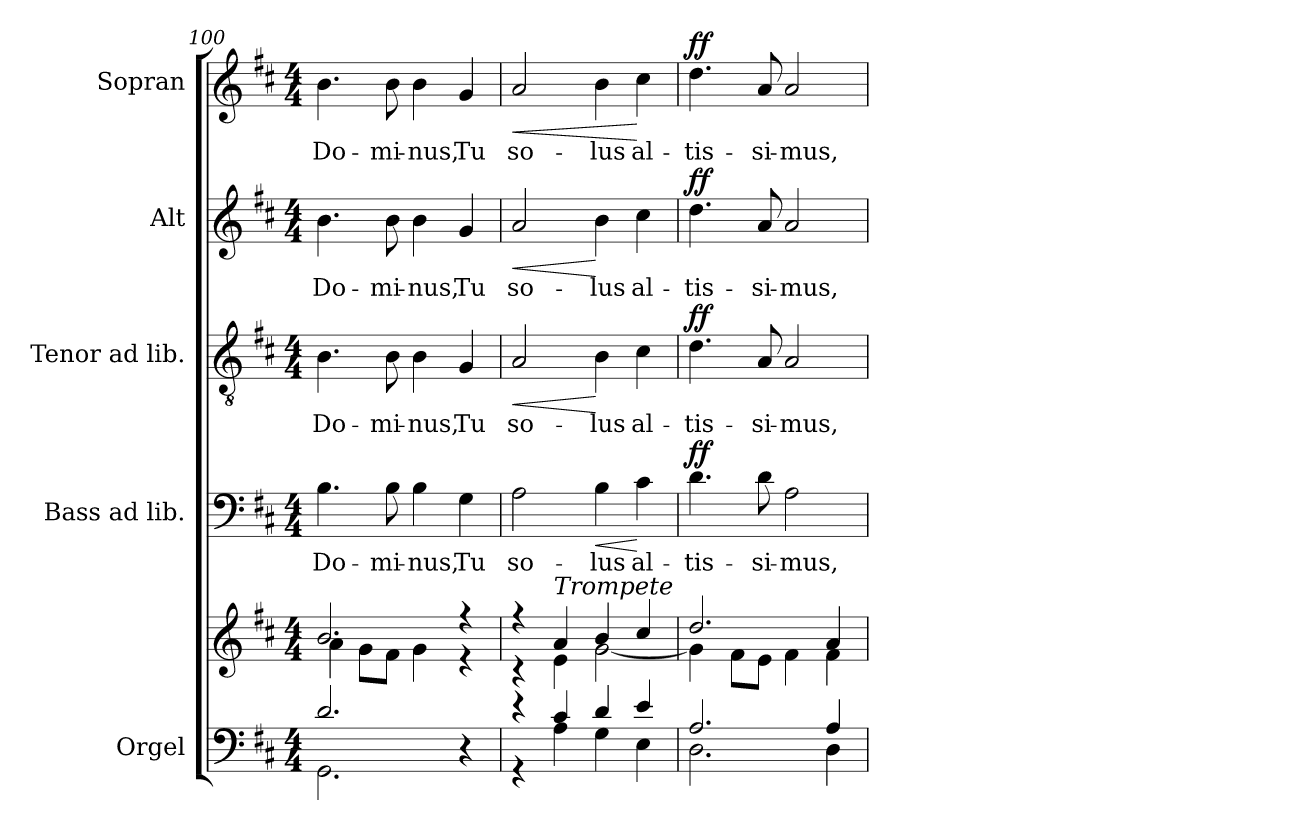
**kern	**kern	**kern	**text	**dynam	**kern	**text	**dynam	**kern	**text	**dynam	**kern	**text	**dynam
*part5	*part5	*part4	*part4	*part4	*part3	*part3	*part3	*part2	*part2	*part2	*part1	*part1	*part1
*staff6	*staff5	*staff4	*staff4	*staff4	*staff3	*staff3	*staff3	*staff2	*staff2	*staff2	*staff1	*staff1	*staff1
*I"Orgel	*	*I"Bass ad lib.	*	*	*I"Tenor ad lib.	*	*	*I"Alt	*	*	*I"Sopran	*	*
*I'Org.	*	*I'B.	*	*	*I'T.	*	*	*I'A.	*	*	*I'S.	*	*
*clefF4	*clefG2	*clefF4	*	*	*clefGv2	*	*	*clefG2	*	*	*clefG2	*	*
*k[f#c#]	*k[f#c#]	*k[f#c#]	*	*	*k[f#c#]	*	*	*k[f#c#]	*	*	*k[f#c#]	*	*
*D:	*D:	*D:	*	*	*D:	*	*	*D:	*	*	*D:	*	*
*M4/4	*M4/4	*M4/4	*	*	*M4/4	*	*	*M4/4	*	*	*M4/4	*	*
=100	=100	=100	=100	=100	=100	=100	=100	=100	=100	=100	=100	=100	=100
*^	*^	*	*	*	*	*	*	*	*	*	*	*	*
!	!	!	!	!	!LO:LY:b	!	!	!LO:LY:b	!	!	!LO:LY:b	!	!	!LO:LY:b	!
2.d/	2.GG\	2.b/	4a\	4.B\	Do-	.	4.B\	Do-	.	4.b\	Do-	.	4.b\	Do-	.
.	.	.	8g\L	.	.	.	.	.	.	.	.	.	.	.	.
!	!	!	!	!	!LO:LY:b	!	!	!LO:LY:b	!	!	!LO:LY:b	!	!	!LO:LY:b	!
.	.	.	8f#\J	8B\	-mi-	.	8B\	-mi-	.	8b\	-mi-	.	8b\	-mi-	.
!	!	!	!	!	!LO:LY:b	!	!	!LO:LY:b	!	!	!LO:LY:b	!	!	!LO:LY:b	!
.	.	.	4g\	4B\	-nus,	.	4B\	-nus,	.	4b\	-nus,	.	4b\	-nus,	.
!	!	!	!	!	!LO:LY:b	!	!	!LO:LY:b	!	!	!LO:LY:b	!	!	!LO:LY:b	!
4ryy	4r	4r	4r	4G\	Tu	.	4G/	Tu	.	4g/	Tu	.	4g/	Tu	.
=101	=101	=101	=101	=101	=101	=101	=101	=101	=101	=101	=101	=101	=101	=101	=101
!	!	!	!	!	!LO:LY:b	!	!	!LO:LY:b	!LO:HP:b	!	!LO:LY:b	!LO:HP:b	!	!LO:LY:b	!LO:HP:b
4r	4r	4r	4r	2A\	so-	.	2A/	so-	<	2a/	so-	<	2a/	so-	<
!	!	!LO:TX:a:i:t=Trompete	!	!	!	!	!	!	!	!	!	!	!	!	!
4c#/	4A\	4a/	4e\	.	.	.	.	.	.	.	.	.	.	.	.
!	!	!	!	!	!LO:LY:b	!LO:HP:b	!	!LO:LY:b	!	!	!LO:LY:b	!	!	!LO:LY:b	!
4d/	4G\	4b/	[<2g\	4B\	-lus	<	4B\	-lus	[	4b\	-lus	[	4b\	-lus	.
!	!	!	!	!	!LO:LY:b	!	!	!LO:LY:b	!	!	!LO:LY:b	!	!	!LO:LY:b	!
4e/	4E\	4cc#/	.	4c#\	al-	[	4c#\	al-	.	4cc#\	al-	.	4cc#\	al-	[
=102	=102	=102	=102	=102	=102	=102	=102	=102	=102	=102	=102	=102	=102	=102	=102
!	!	!	!	!	!LO:LY:b	!LO:DY:a	!	!LO:LY:b	!LO:DY:a	!	!LO:LY:b	!LO:DY:a	!	!LO:LY:b	!LO:DY:a
2.A/	2.D\	2.dd/	4g\]	4.d\	-tis-	ff	4.d\	-tis-	ff	4.dd\	-tis-	ff	4.dd\	-tis-	ff
.	.	.	8f#\L	.	.	.	.	.	.	.	.	.	.	.	.
!	!	!	!	!	!LO:LY:b	!	!	!LO:LY:b	!	!	!LO:LY:b	!	!	!LO:LY:b	!
.	.	.	8e\J	8d\	-si-	.	8A/	-si-	.	8a/	-si-	.	8a/	-si-	.
!	!	!	!	!	!LO:LY:b	!	!	!LO:LY:b	!	!	!LO:LY:b	!	!	!LO:LY:b	!
.	.	.	4f#\	2A\	-mus,	.	2A/	-mus,	.	2a/	-mus,	.	2a/	-mus,	.
4A/	4D\	4a/	4f#\	.	.	.	.	.	.	.	.	.	.	.	.
*v	*v	*	*	*	*	*	*	*	*	*	*	*	*	*	*
*	*v	*v	*	*	*	*	*	*	*	*	*	*	*	*
=	=	=	=	=	=	=	=	=	=	=	=	=	=
*-	*-	*-	*-	*-	*-	*-	*-	*-	*-	*-	*-	*-	*-
